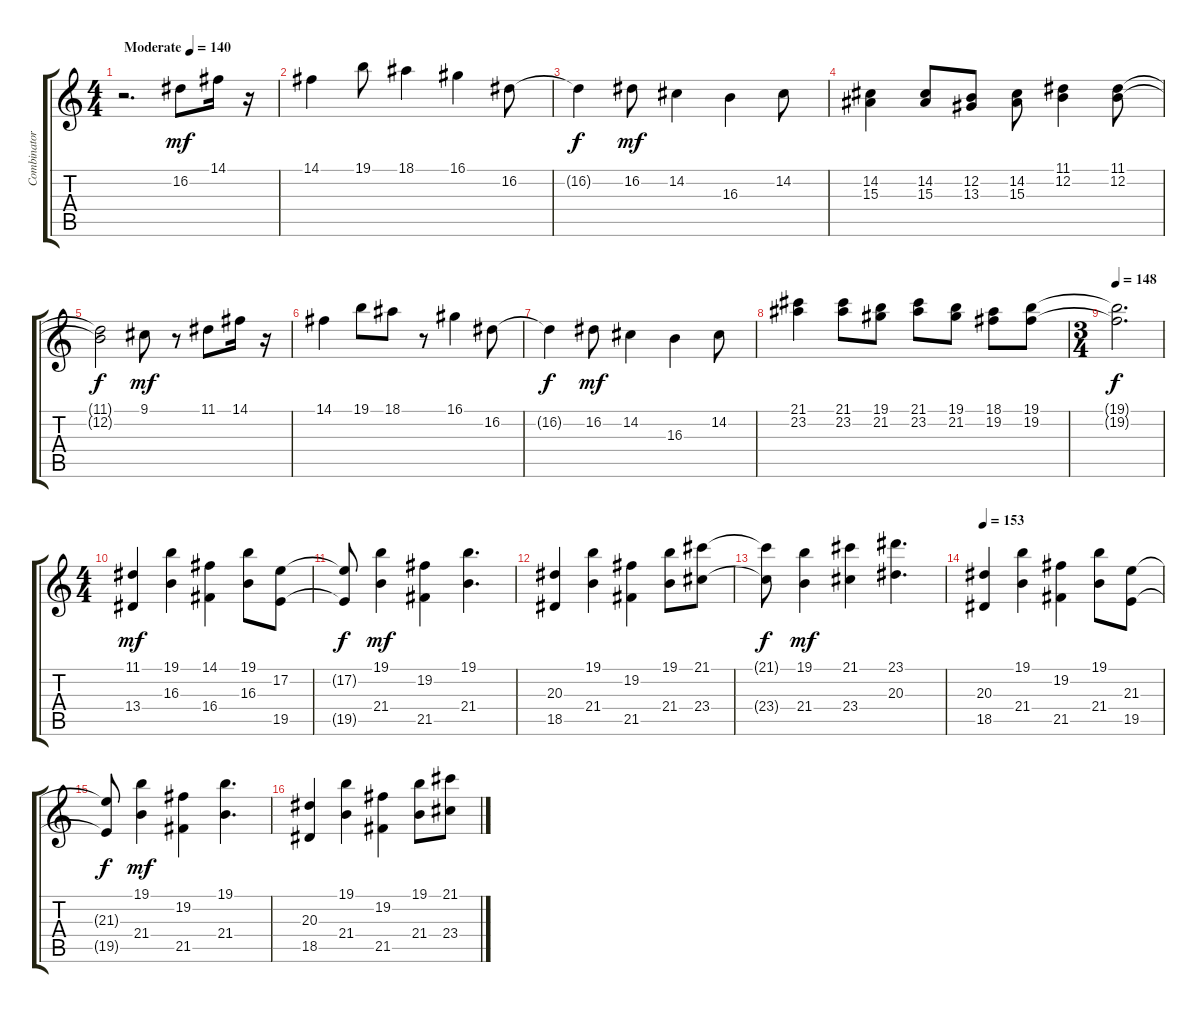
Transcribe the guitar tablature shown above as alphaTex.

\track ("Combinator 1" "Combinator") {instrument acousticgrandpiano}
\staff {score tabs}
\tuning (E4 B3 G3 D3 A2 E2) {hide}
\ts (4 4)
\tempo (140 "Moderate")
\clef g2
\ks c
r.2{d dy mf instrument acousticgrandpiano} 16.2.8 14.1.16 r.16 |
14.1.4 19.1.8 18.1.4 16.1.4 16.2.8 |
16.2{t}.4{dy f} 16.2.8{dy mf} 14.2.4 16.3.4 14.2.8 |
(14.2 15.3).4 (14.2 15.3).8 (12.2 13.3).8 (14.2 15.3).8 (11.1 12.2).4 (11.1 12.2).8 |
(11.1{t} 12.2{t}).2{dy f} 9.1.8{dy mf} r.8 11.1.8 14.1.16 r.16 |
14.1.4 19.1.8 18.1.8 r.8 16.1.4 16.2.8 |
16.2{t}.4{dy f} 16.2.8{dy mf} 14.2.4 16.3.4 14.2.8 |
(21.1 23.2).4 (21.1 23.2).8 (19.1 21.2).8 (21.1 23.2).8 (19.1 21.2).8 (18.1 19.2).8 (19.1 19.2).8 |
\ts (3 4)
\tempo 148
(19.1{t} 19.2{t}).2{d dy f} |
\ts (4 4)
(11.1 13.4).4{dy mf} (19.1 16.3).4 (14.1 16.4).4 (19.1 16.3).8 (17.2 19.5).8 |
(17.2{t} 19.5{t}).8{dy f} (19.1 21.4).4{dy mf} (19.2 21.5).4 (19.1 21.4).4{d} |
(20.3 18.5).4 (19.1 21.4).4 (19.2 21.5).4 (19.1 21.4).8 (21.1 23.4).8 |
(21.1{t} 23.4{t}).8{dy f} (19.1 21.4).4{dy mf} (21.1 23.4).4 (23.1 20.3).4{d} |
\tempo 153
(20.3 18.5).4 (19.1 21.4).4 (19.2 21.5).4 (19.1 21.4).8 (21.3 19.5).8 |
(21.3{t} 19.5{t}).8{dy f} (19.1 21.4).4{dy mf} (19.2 21.5).4 (19.1 21.4).4{d} |
(20.3 18.5).4 (19.1 21.4).4 (19.2 21.5).4 (19.1 21.4).8 (21.1 23.4).8
